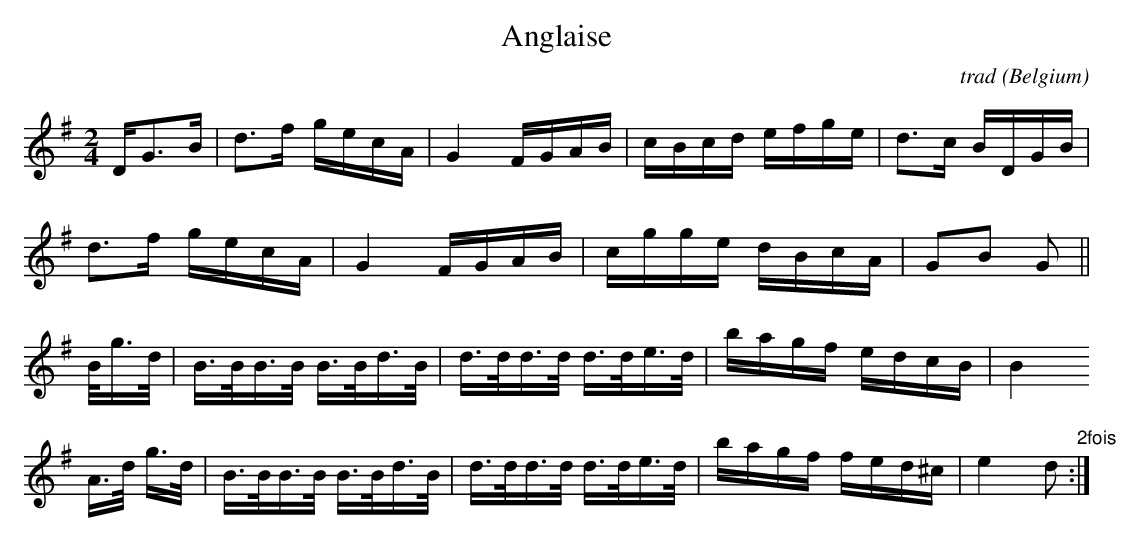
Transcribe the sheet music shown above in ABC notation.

X:1
T:Anglaise
C:trad
O:Belgium
M:2/4
L:1/16
K:Gmaj
DG2>B2|d2>f2 gecA|G4 FGAB|cBcd efge|d2>c2 BDGB|
d2>f2 gecA|G4 FGAB|cgge dBcA|G2B2 G2||
B/2g>d|B>BB>B B>Bd>B|d>dd>d d>de>d|bagf edcB|B4
A>d g>d|B>BB>B B>Bd>B|d>dd>d d>de>d|bagf fed^c|e4 d2"2fois":|]
